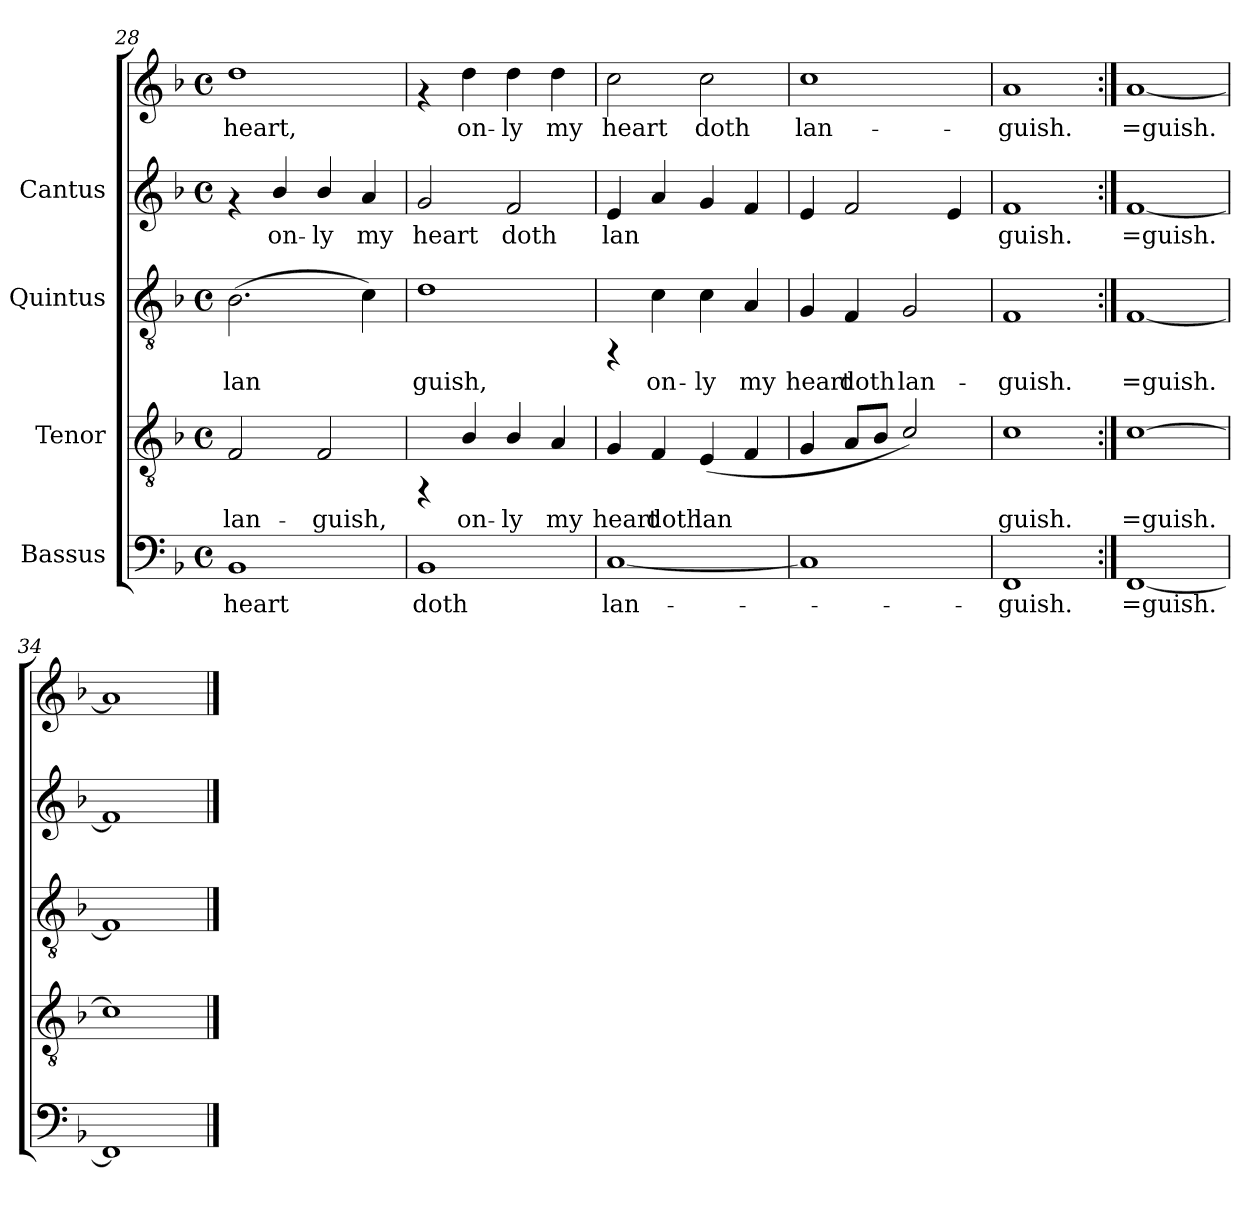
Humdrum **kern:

**kern	**text	**kern	**text	**kern	**text	**kern	**text	**kern	**text
*part4	*part4	*part3	*part3	*part2	*part2	*part1	*part1	*part1	*part1
*staff5	*staff5	*staff4	*staff4	*staff3	*staff3	*staff2	*staff2	*staff1	*staff1
*I"Bassus	*	*I"Tenor	*	*I"Quintus	*	*I"Cantus	*	*	*
!!LO:LB:g=z
*clefF4	*	*clefGv2	*	*clefGv2	*	*clefG2	*	*clefG2	*
*k[b-]	*	*k[b-]	*	*k[b-]	*	*k[b-]	*	*k[b-]	*
*F:	*	*F:	*	*F:	*	*F:	*	*F:	*
*M4/4	*	*M4/4	*	*M4/4	*	*M4/4	*	*M4/4	*
*met(c)	*	*met(c)	*	*met(c)	*	*met(c)	*	*met(c)	*
=28	=28	=28	=28	=28	=28	=28	=28	=28	=28
!	!LO:LY:b:cj	!	!LO:LY:b:cj	!	!LO:LY:b:cj	!	!	!	!LO:LY:b:cj
1BB-	heart	2F/	lan-	(>2.B-\	lan-	4rf	.	1dd	heart,
!	!	!	!	!	!	!	!LO:LY:b:cj	!	!
.	.	.	.	.	.	4b-/	on-	.	.
!	!	!	!LO:LY:b:cj	!	!	!	!LO:LY:b:cj	!	!
.	.	2F/	-guish,	.	.	4b-/	-ly	.	.
!	!	!	!	!	!LO:LY:b:cj	!	!LO:LY:b:cj	!	!
.	.	.	.	4c\)	--	4a/	my	.	.
=29	=29	=29	=29	=29	=29	=29	=29	=29	=29
!	!LO:LY:b:cj	!	!	!	!LO:LY:b:cj	!	!LO:LY:b:cj	!	!
1BB-	doth	4rFF	.	1d	-guish,	2g/	heart	4rf	.
!	!	!	!LO:LY:b:cj	!	!	!	!	!	!LO:LY:b:cj
.	.	4B-/	on-	.	.	.	.	4dd\	on-
!	!	!	!LO:LY:b:cj	!	!	!	!LO:LY:b:cj	!	!LO:LY:b:cj
.	.	4B-/	-ly	.	.	2f/	doth	4dd\	-ly
!	!	!	!LO:LY:b:cj	!	!	!	!	!	!LO:LY:b:cj
.	.	4A/	my	.	.	.	.	4dd\	my
=30	=30	=30	=30	=30	=30	=30	=30	=30	=30
!	!LO:LY:b:cj	!	!LO:LY:b:cj	!	!	!	!LO:LY:b:cj	!	!LO:LY:b:cj
[<1C	lan-	4G/	heart	4rFF	.	4e/	lan-	2cc\	heart
!	!	!	!LO:LY:b:cj	!	!LO:LY:b:cj	!	!LO:LY:b:cj	!	!
.	.	4F/	doth	4c\	on-	4a/	--	.	.
!	!	!	!LO:LY:b:cj	!	!LO:LY:b:cj	!	!LO:LY:b:cj	!	!LO:LY:b:cj
.	.	(<4E/	lan-	4c\	-ly	4g/	--	2cc\	doth
!	!	!	!LO:LY:b:cj	!	!LO:LY:b:cj	!	!LO:LY:b:cj	!	!
.	.	4F/	--	4A/	my	4f/	--	.	.
=31	=31	=31	=31	=31	=31	=31	=31	=31	=31
!	!	!	!	!	!LO:LY:b:cj	!	!	!	!LO:LY:b:cj
1C]	.	4G/	.	4G/	heart	4e/	.	1cc	-lan-
!	!	!	!	!	!LO:LY:b:cj	!	!	!	!
.	.	8A/L	.	4F/	doth	2f/	.	.	.
.	.	8B-/J	.	.	.	.	.	.	.
!	!	!	!	!	!LO:LY:b:cj	!	!	!	!
.	.	2c/)	.	2G/	lan-	.	.	.	.
.	.	.	.	.	.	4e/	.	.	.
=32	=32	=32	=32	=32	=32	=32	=32	=32	=32
!	!LO:LY:b:cj	!	!LO:LY:b:cj	!	!LO:LY:b:cj	!	!LO:LY:b:cj	!	!LO:LY:b:cj
1FF	-guish.	1c	-guish.	1F	-guish.	1f	guish.	1a	-guish.
=33:|!	=33:|!	=33:|!	=33:|!	=33:|!	=33:|!	=33:|!	=33:|!	=33:|!	=33:|!
!	!LO:LY:b:cj	!	!LO:LY:b:cj	!	!LO:LY:b:cj	!	!LO:LY:b:cj	!	!LO:LY:b:cj
[<1FF	=guish.	[>1c	=guish.	[<1F	=guish.	[<1f	=guish.	[<1a	=guish.
!!LO:LB:g=z
=34	=34	=34	=34	=34	=34	=34	=34	=34	=34
1FF]	.	1c]	.	1F]	.	1f]	.	1a]	.
==	==	==	==	==	==	==	==	==	==
*-	*-	*-	*-	*-	*-	*-	*-	*-	*-
